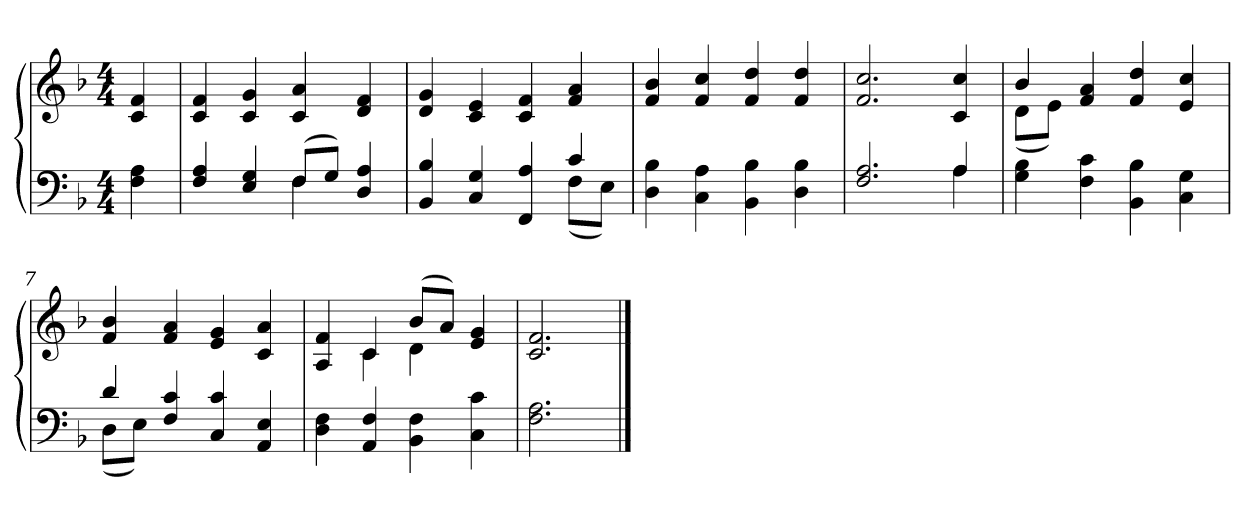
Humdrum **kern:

**kern	**kern
*part2	*part1
*staff2	*staff1
*clefF4	*clefG2
*k[b-]	*k[b-]
*F:	*F:
*M4/4	*M4/4
*MM115	*MM115
=1	=1
4F\ 4A\	4c/ 4f/
=2	=2
*^	*
4F/ 4A/	2ryy	4c/ 4f/
4E/ 4G/	.	4c/ 4g/
(>8F/L	4F\	4c/ 4a/
8G/J)	.	.
4D/ 4A/	4ryy	4d/ 4f/
=3	=3	=3
4BB-/ 4B-/	2.ryy	4d/ 4g/
4C/ 4G/	.	4c/ 4e/
4FF/ 4A/	.	4c/ 4f/
4c/	(<8F\L	4f/ 4a/
.	8E\J)	.
*v	*v	*
=4	=4
4D\ 4B-\	4f/ 4b-/
4C\ 4A\	4f/ 4cc/
4BB-\ 4B-\	4f/ 4dd/
4D\ 4B-\	4f/ 4dd/
=5	=5
*^	*
2.F/ 2.A/	2.ryy	2.f/ 2.cc/
4A/	4A\	4c/ 4cc/
*v	*v	*
=6	=6
*	*^
4G\ 4B-\	4b-/	(<8d\L
.	.	8e\J)
4F\ 4c\	4f/ 4a/	2.ryy
4BB-\ 4B-\	4f/ 4dd/	.
4C\ 4G\	4e/ 4cc/	.
*	*v	*v
=7	=7
*^	*
4d/	(<8D\L	4f/ 4b-/
.	8E\J)	.
4F/ 4c/	2.ryy	4f/ 4a/
4C/ 4c/	.	4e/ 4g/
4AA/ 4E/	.	4c/ 4a/
*v	*v	*
=8	=8
*	*^
4D\ 4F\	4A/ 4f/	4ryy
4AA/ 4F/	4c/	4c\
4BB-\ 4F\	(>8b-/L	4d\
.	8a/J)	.
4C\ 4c\	4e/ 4g/	4ryy
*	*v	*v
=9	=9
2.F\ 2.A\	2.c/ 2.f/
==	==
*-	*-
